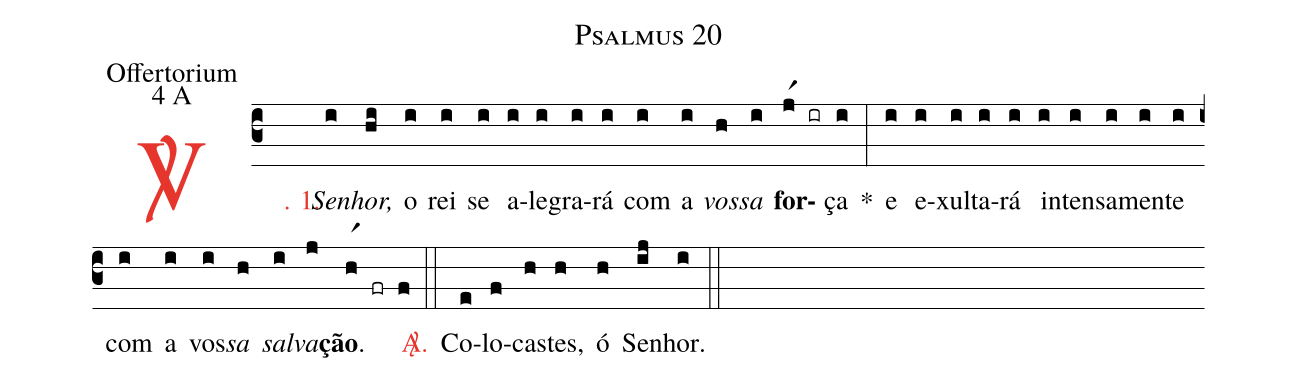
name: Psalmus 20;
office-part: Offertorium;
mode: 4;
mode-differentia: A;
%%
(c3)

<c><sp>V/</sp>. 1.</c>() <i>Se</i>(i)<i>nhor,</i>(hi) o(i) rei(i) se(i) a(i)le(i)gra(i)rá(i) com(i) a(i) <i>vos</i>(h)<i>sa</i>(i) <b>for</b>(jr1 ir)ça(i) *(:) e(i) e(i)xul(i)ta(i)rá(i) in(i)ten(i)sa(i)men(i)te(i) com(i) a(i) vos(i)<i>sa</i>(h) <i>sal</i>(i)<i>va</i>(j)<b>ção</b>.(hr1 fr f)

(::)

<nlba><c><sp>A/</sp>.</c>() Co</nlba>(e)lo(f)cas(h)tes,(h) ó(h) Se(ij)nhor.(i)

(::)
